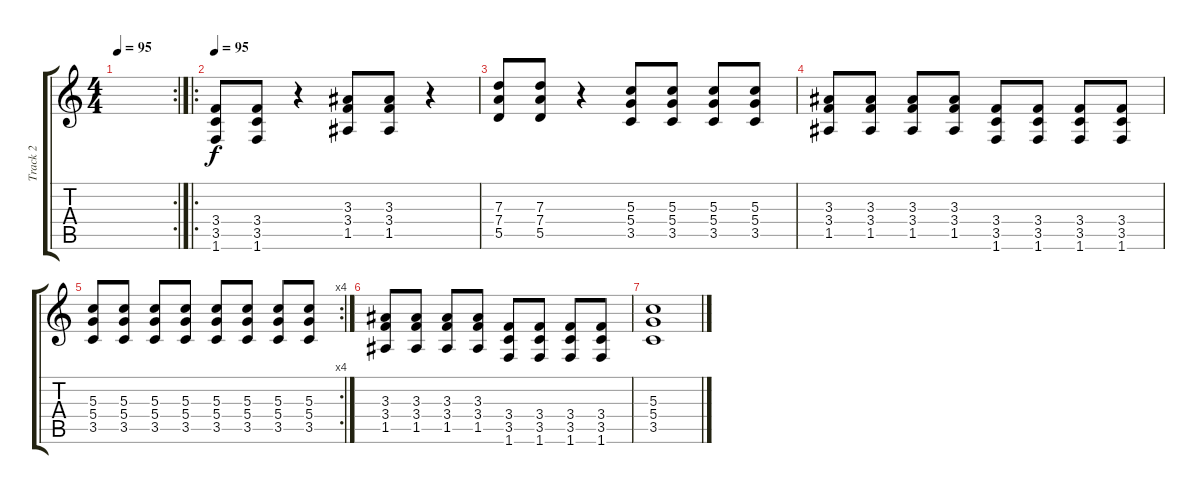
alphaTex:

\track ("Track 2" "Track 2") {instrument acousticguitarsteel}
\staff {score tabs}
\tuning (E4 B3 G3 D3 A2 E2) {hide}
\rc 2
\ts (4 4)
\tempo 95
\clef g2
\ks c
|
\ro
\tempo 95
(3.4 3.5 1.6).8{instrument distortionguitar} (3.4 3.5 1.6).8 r.4 (3.3 3.4 1.5).8 (3.3 3.4 1.5).8 r.4 |
(7.3 7.4 5.5).8 (7.3 7.4 5.5).8 r.4 (5.3 5.4 3.5).8 (5.3 5.4 3.5).8 (5.3 5.4 3.5).8 (5.3 5.4 3.5).8 |
(3.3 3.4 1.5).8 (3.3 3.4 1.5).8 (3.3 3.4 1.5).8 (3.3 3.4 1.5).8 (3.4 3.5 1.6).8 (3.4 3.5 1.6).8 (3.4 3.5 1.6).8 (3.4 3.5 1.6).8 |
\rc 4
(5.3 5.4 3.5).8 (5.3 5.4 3.5).8 (5.3 5.4 3.5).8 (5.3 5.4 3.5).8 (5.3 5.4 3.5).8 (5.3 5.4 3.5).8 (5.3 5.4 3.5).8 (5.3 5.4 3.5).8 |
(3.3 3.4 1.5).8 (3.3 3.4 1.5).8 (3.3 3.4 1.5).8 (3.3 3.4 1.5).8 (3.4 3.5 1.6).8 (3.4 3.5 1.6).8 (3.4 3.5 1.6).8 (3.4 3.5 1.6).8 |
(5.3 5.4 3.5).1
